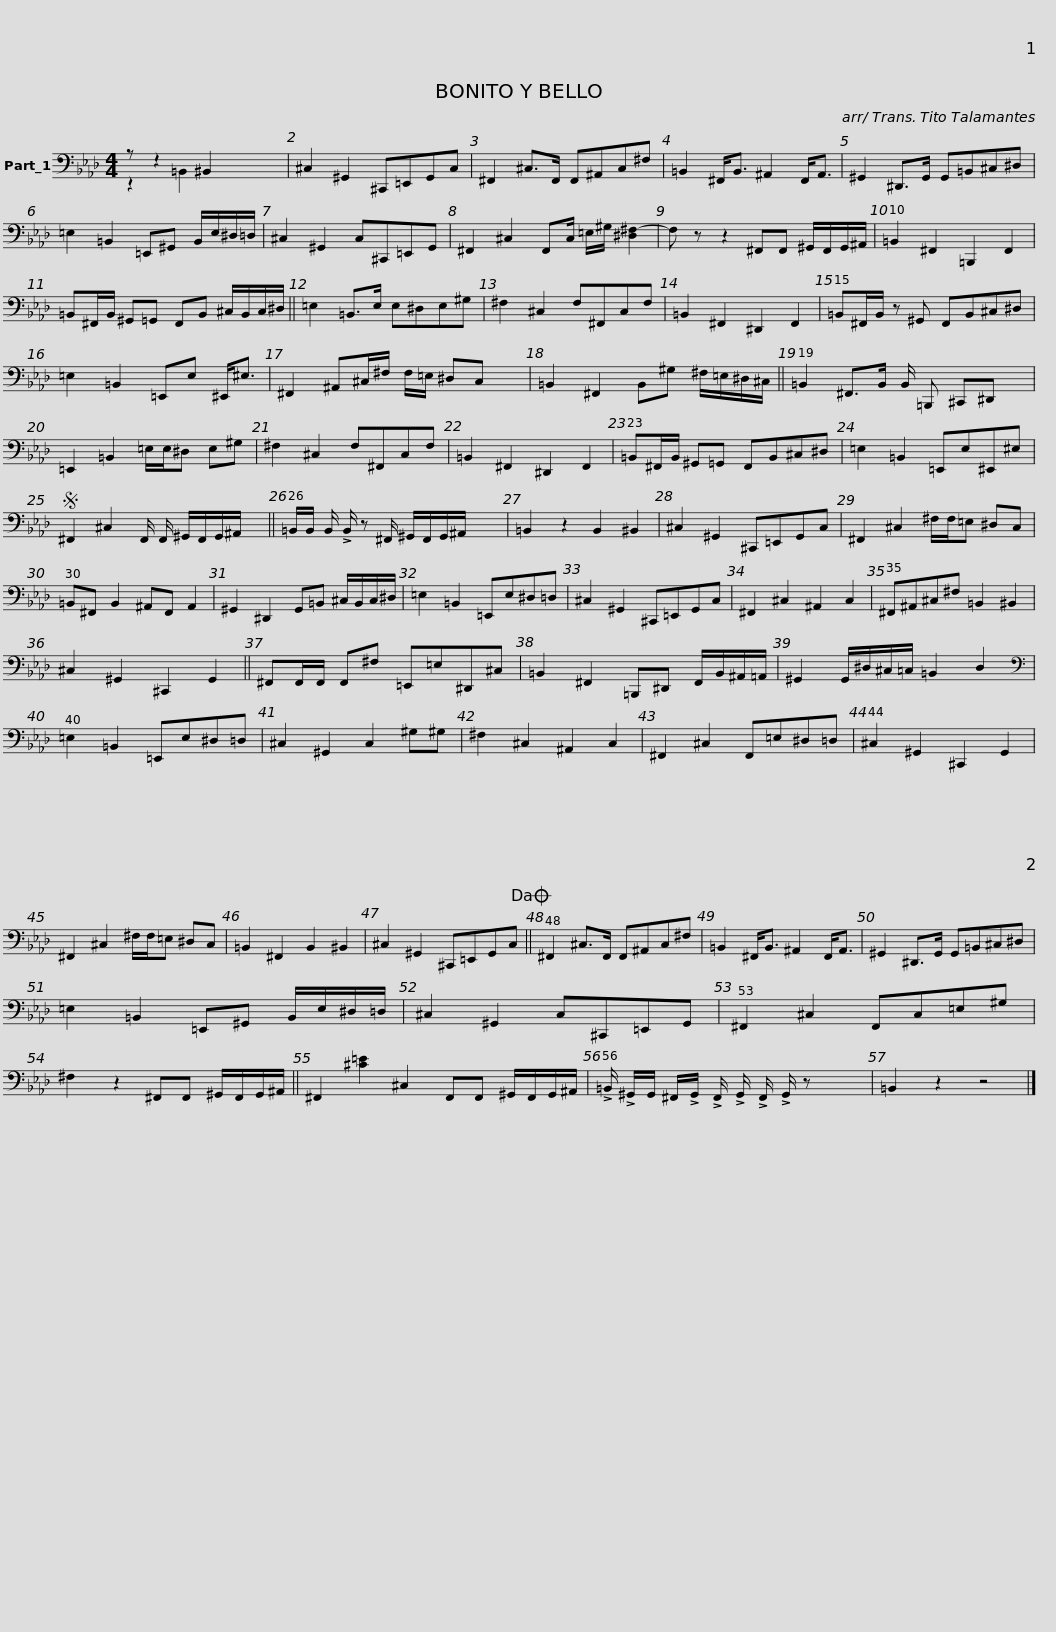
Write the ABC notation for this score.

X:1
%%score ( 1 2 )
L:1/8
M:4/4
I:linebreak $
K:Ab
V:1 bass
V:2 bass
V:1
 z z2 ^B,,2 x3 | ^C,2 ^G,,2 ^C,,=E,,G,,C, | ^F,,2 ^C,>F,, F,,^A,,C,^F, | =B,,2 ^F,,<B,, ^A,,2 F,,<A,, |$ ^G,,2 ^D,,>G,, G,,=B,,^C,^D, |$ %5
 =E,2 =B,,2 =E,,^G,, B,,/E,/^D,/=D,/ | ^C,2 ^G,,2 C,^C,,=E,,G,, | ^F,,2 ^C,2 F,,C,/ =E,/^G,/ [^D,^F,-]2 | F, z z2 ^F,,F,, ^G,,/F,,/G,,/^A,,/ |$ =B,,2 ^F,,2 =B,,,2 F,,2 | %10
 =B,,^F,,/B,,/ ^G,,=G,, F,,B,, ^C,/B,,/C,/^D,/ || =E,2 =B,,>E, E,^D,E,^G, | ^F,2 ^C,2 F,^F,,C,F, |$ =B,,2 ^F,,2 ^D,,2 F,,2 |$ =B,,^F,,/B,,/ z ^G,, F,,B,,^C,^D, | %15
 =E,2 =B,,2 =E,,E, ^E,,<^E, | ^F,,2 ^A,,^C,/^F,/ F,/=E,/ ^D,C, x |$ =B,,2 ^F,,2 B,,^G, ^F,/=E,/^D,/^C,/ ||$ =B,,2 ^F,,>B,, B,,/ =B,,, ^C,,^D,, x/ | =E,,2 =B,,2 =E,/E,/^D, E,^G, | %20
 ^F,2 ^C,2 F,^F,,C,F, | =B,,2 ^F,,2 ^D,,2 F,,2 |$ =B,,^F,,/B,,/ ^G,,=G,, F,,B,,^C,^D, | =E,2 =B,,2 =E,,E,^E,,^E, |S ^F,,2 ^C,2 F,,/ F,,/ ^G,,/F,,/G,,/^A,,/ x ||$ %25
 =B,,/B,,/ B,,/ !>!B,,/ z ^F,,/ ^G,,/F,,/G,,/^A,,/ x5/2 | =B,,2 z2 B,,2 ^B,,2 | ^C,2 ^G,,2 ^C,,=E,,G,,C, | ^F,,2 ^C,2 ^F,/F,/=E, ^D,C, |$ =B,,^F,, B,,2 ^A,,F,, A,,2 | %30
 ^G,,2 ^D,,2 G,,=B,, ^C,/B,,/C,/^D,/ | =E,2 =B,,2 =E,,E,^D,=D, | ^C,2 ^G,,2 ^C,,=E,,G,,C, |$ ^F,,2 ^C,2 ^A,,2 C,2 |$ ^F,,^A,,^C,^F, =B,,2 ^B,,2 | %35
 ^C,2 ^G,,2 ^C,,2 G,,2 || ^F,,F,,/F,,/ F,,^F, =E,,=E,^D,,^C, | =B,,2 ^F,,2 =B,,,^D,, F,,/B,,/^A,,/=A,,/ |$ ^G,,2 G,,/^D,/^C,/=C,/ =B,,2 D,2 |$[K:bass] =E,2 =B,,2 =E,,E,^D,=D, | %40
 ^C,2 ^G,,2 C,2 ^G,^G, | ^F,2 ^C,2 ^A,,2 C,2 | ^F,,2 ^C,2 F,,=E,^D,=D, |$ ^C,2 ^G,,2 ^C,,2 G,,2 | ^F,,2 ^C,2 ^F,/F,/=E, ^D,C, | %45
 =B,,2 ^F,,2 B,,2 ^B,,2 | ^C,2 ^G,,2 ^C,,=E,,G,,C,!dacoda! ||$ ^F,,2 ^C,>F,, F,,^A,,C,^F, | =B,,2 ^F,,<B,, ^A,,2 F,,<A,, | ^G,,2 ^D,,>G,, G,,=B,,^C,^D, | %50
 =E,2 =B,,2 =E,,^G,, B,,/E,/^D,/=D,/ |$ ^C,2 ^G,,2 C,^C,,=E,,G,, |$ ^F,,2 ^C,2 F,,C,=E,^G, | ^F,2 z2 ^F,,F,, ^G,,/F,,/G,,/^A,,/ || ^F,,2 [^C=E]2 ^C,2 F,,F,, ^G,,/F,,/G,,/^A,,/ |$ %55
 !>!=B,,/ !>!^G,,/G,,/ ^F,,/!>!G,,/ !>!F,,/ !>!G,,/ !>!F,,/ !>!G,,/ z x5/2 | =B,,2 z2 z4 |] %57
V:2
 z2 =B,,2 x4 | x8 | x8 | x8 |$ x8 |$ %5
 x8 | x8 | x17/2 | x8 |$ x8 | %10
 x8 || x8 | x8 |$ x8 |$ x8 | %15
 x8 | x8 |$ x8 ||$ x8 | x8 | %20
 x8 | x8 |$ x8 | x8 | x8 ||$ %25
 x8 | x8 | x8 | x8 |$ x8 | %30
 x8 | x8 | x8 |$ x8 |$ x8 | %35
 x8 || x8 | x8 |$ x8 |$[K:bass] x8 | %40
 x8 | x8 | x8 |$ x8 | x8 | %45
 x8 | x8 ||$ x8 | x8 | x8 | %50
 x8 |$ x8 |$ x8 | x8 || x10 |$ %55
 x8 | x8 |] %57
